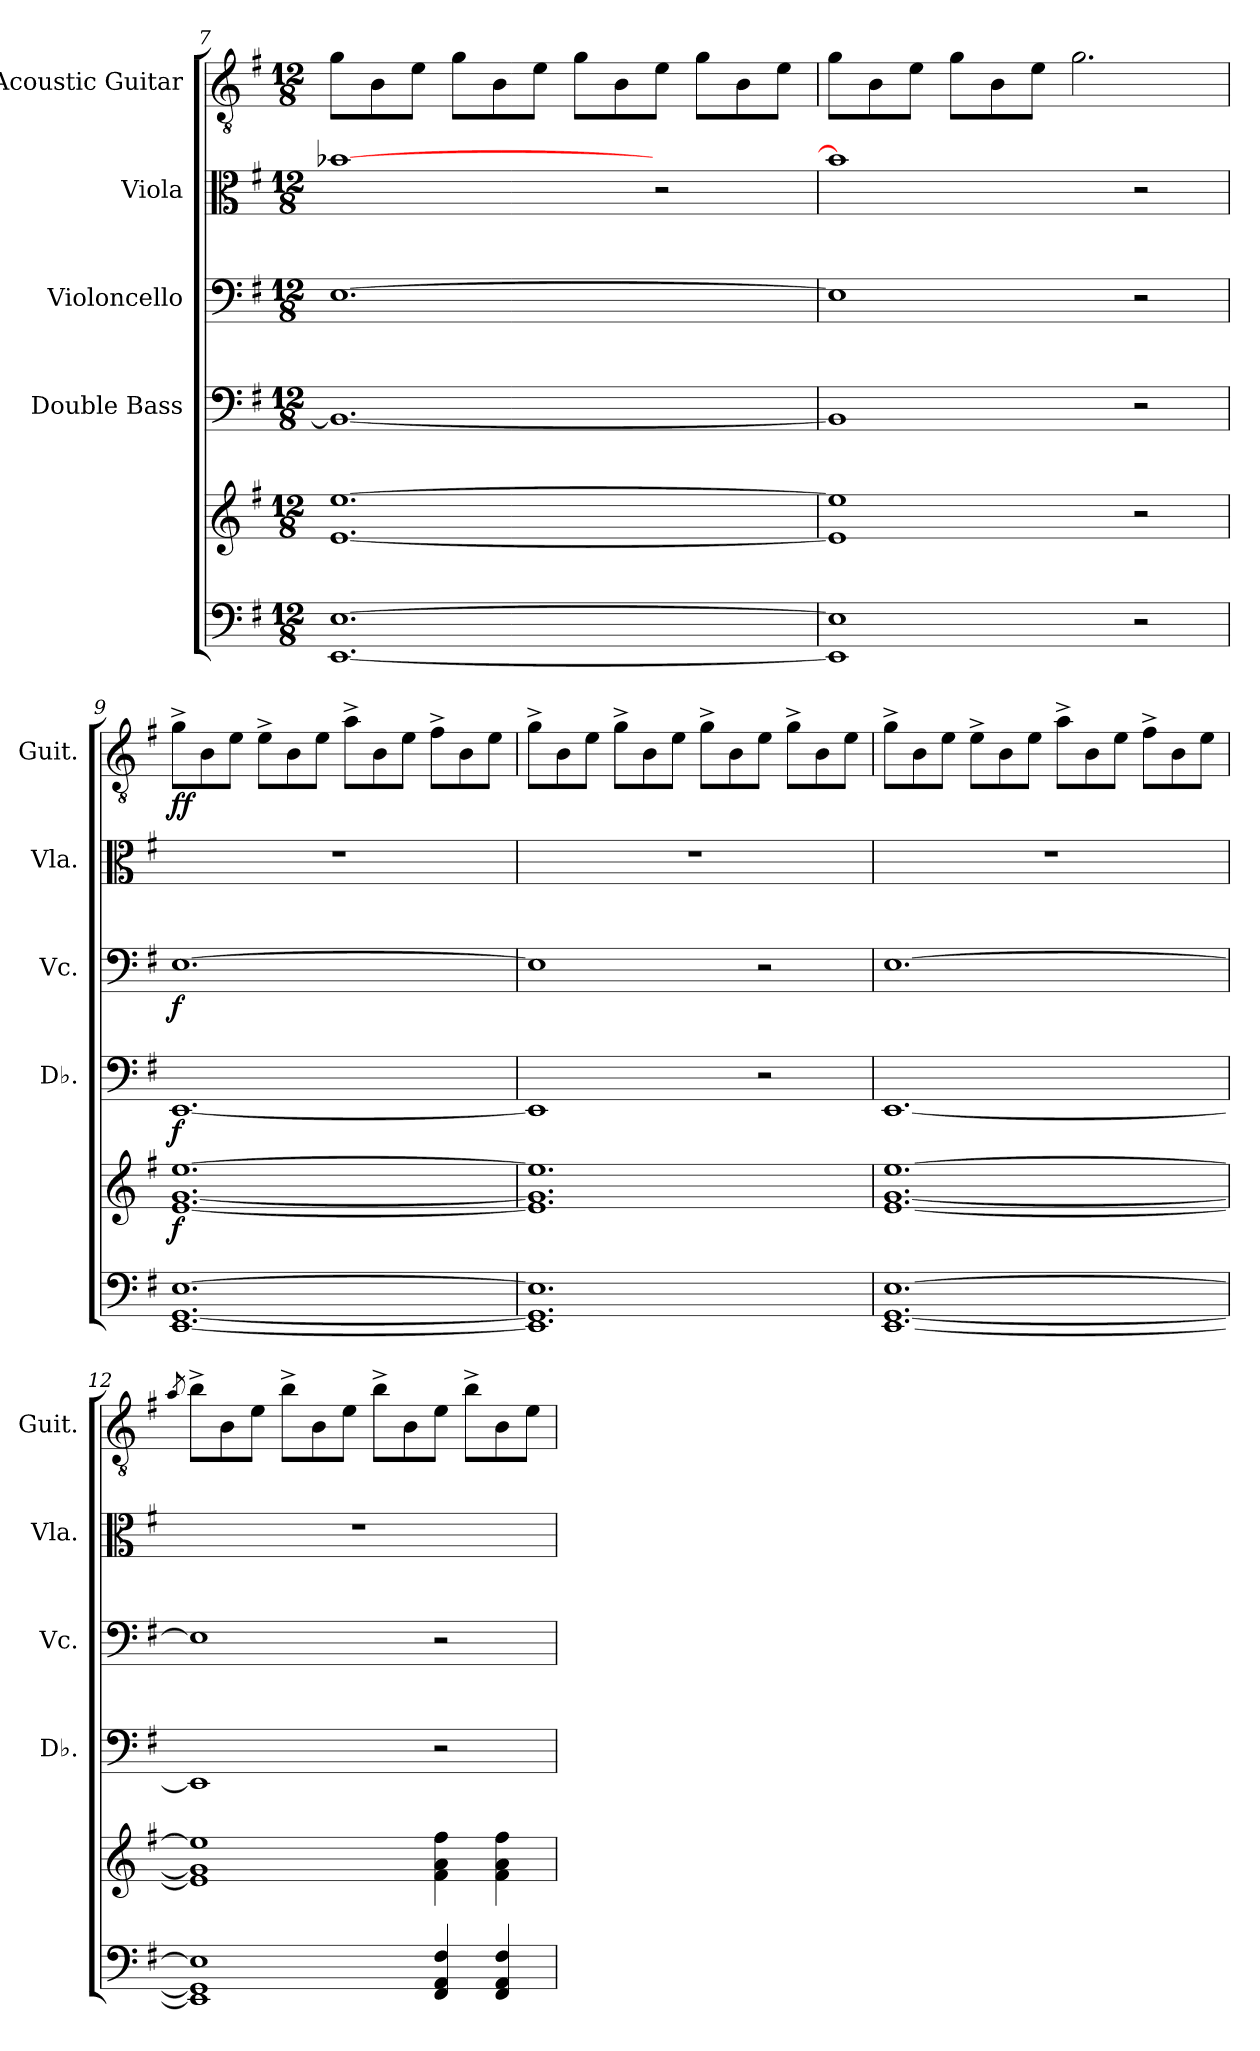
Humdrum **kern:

**kern	**kern	**dynam	**kern	**dynam	**kern	**dynam	**kern	**kern	**dynam
*part5	*part5	*part5	*part4	*part4	*part3	*part3	*part2	*part1	*part1
*staff6	*staff5	*staff5/6	*staff4	*staff4	*staff3	*staff3	*staff2	*staff1	*staff1
*	*	*	*I"Double Bass	*	*I"Violoncello	*	*I"Viola	*I"Acoustic Guitar	*
*	*	*	*I'Db.	*	*I'Vc.	*	*I'Vla.	*I'Guit.	*
*clefF4	*clefG2	*	*clefF4	*	*clefF4	*	*clefC3	*clefGv2	*
*	*	*	*ITrd7c12	*	*	*	*	*	*
*k[f#]	*k[f#]	*	*k[f#]	*	*k[f#]	*	*k[f#]	*k[f#]	*
*M12/8	*M12/8	*	*M12/8	*	*M12/8	*	*M12/8	*M12/8	*
=7	=7	=7	=7	=7	=7	=7	=7	=7	=7
[1.EE [1.E	[1.e [1.ee	.	1.BBB_	.	[1.E	.	[1b-X	8g\L	.
.	.	.	.	.	.	.	.	8B\	.
.	.	.	.	.	.	.	.	8e\J	.
.	.	.	.	.	.	.	.	8g\L	.
.	.	.	.	.	.	.	.	8B\	.
.	.	.	.	.	.	.	.	8e\J	.
.	.	.	.	.	.	.	.	8g\L	.
.	.	.	.	.	.	.	.	8B\	.
.	.	.	.	.	.	.	2r	8e\J	.
.	.	.	.	.	.	.	.	8g\L	.
.	.	.	.	.	.	.	.	8B\	.
.	.	.	.	.	.	.	.	8e\J	.
=8	=8	=8	=8	=8	=8	=8	=8	=8	=8
1EE] 1E]	1e] 1ee]	.	1BBB]	.	1E]	.	1b-]	8g\L	.
.	.	.	.	.	.	.	.	8B\	.
.	.	.	.	.	.	.	.	8e\J	.
.	.	.	.	.	.	.	.	8g\L	.
.	.	.	.	.	.	.	.	8B\	.
.	.	.	.	.	.	.	.	8e\J	.
.	.	.	.	.	.	.	.	2.g\	.
2r	2r	.	2r	.	2r	.	2r	.	.
!!LO:LB:g=z
=9	=9	=9	=9	=9	=9	=9	=9	=9	=9
!	!	!LO:DY:b	!	!LO:DY:b	!	!LO:DY:b	!	!	!LO:DY:b
[1.EE [1.GG [1.E	[1.e [1.g [1.ee	f	[1.EEE	f	[1.E	f	1.r	8g^\L	ff
.	.	.	.	.	.	.	.	8B\	.
.	.	.	.	.	.	.	.	8e\J	.
.	.	.	.	.	.	.	.	8e^\L	.
.	.	.	.	.	.	.	.	8B\	.
.	.	.	.	.	.	.	.	8e\J	.
.	.	.	.	.	.	.	.	8a^\L	.
.	.	.	.	.	.	.	.	8B\	.
.	.	.	.	.	.	.	.	8e\J	.
.	.	.	.	.	.	.	.	8f#^\L	.
.	.	.	.	.	.	.	.	8B\	.
.	.	.	.	.	.	.	.	8e\J	.
=10	=10	=10	=10	=10	=10	=10	=10	=10	=10
1.EE] 1.GG] 1.E]	1.e] 1.g] 1.ee]	.	1EEE]	.	1E]	.	1.r	8g^\L	.
.	.	.	.	.	.	.	.	8B\	.
.	.	.	.	.	.	.	.	8e\J	.
.	.	.	.	.	.	.	.	8g^\L	.
.	.	.	.	.	.	.	.	8B\	.
.	.	.	.	.	.	.	.	8e\J	.
.	.	.	.	.	.	.	.	8g^\L	.
.	.	.	.	.	.	.	.	8B\	.
.	.	.	2r	.	2r	.	.	8e\J	.
.	.	.	.	.	.	.	.	8g^\L	.
.	.	.	.	.	.	.	.	8B\	.
.	.	.	.	.	.	.	.	8e\J	.
=11	=11	=11	=11	=11	=11	=11	=11	=11	=11
[1.EE [1.GG [1.E	[1.e [1.g [1.ee	.	[1.EEE	.	[1.E	.	1.r	8g^\L	.
.	.	.	.	.	.	.	.	8B\	.
.	.	.	.	.	.	.	.	8e\J	.
.	.	.	.	.	.	.	.	8e^\L	.
.	.	.	.	.	.	.	.	8B\	.
.	.	.	.	.	.	.	.	8e\J	.
.	.	.	.	.	.	.	.	8a^\L	.
.	.	.	.	.	.	.	.	8B\	.
.	.	.	.	.	.	.	.	8e\J	.
.	.	.	.	.	.	.	.	8f#^\L	.
.	.	.	.	.	.	.	.	8B\	.
.	.	.	.	.	.	.	.	8e\J	.
!!LO:PB:g=z
=12	=12	=12	=12	=12	=12	=12	=12	=12	=12
.	.	.	.	.	.	.	.	8qa/	.
1EE] 1GG] 1E]	1e] 1g] 1ee]	.	1EEE]	.	1E]	.	1.r	8b^\L	.
.	.	.	.	.	.	.	.	8B\	.
.	.	.	.	.	.	.	.	8e\J	.
.	.	.	.	.	.	.	.	8b^\L	.
.	.	.	.	.	.	.	.	8B\	.
.	.	.	.	.	.	.	.	8e\J	.
.	.	.	.	.	.	.	.	8b^\L	.
.	.	.	.	.	.	.	.	8B\	.
4FF#/ 4AA/ 4F#/	4f#\ 4a\ 4ff#\	.	2r	.	2r	.	.	8e\J	.
.	.	.	.	.	.	.	.	8b^\L	.
4FF#/ 4AA/ 4F#/	4f#\ 4a\ 4ff#\	.	.	.	.	.	.	8B\	.
.	.	.	.	.	.	.	.	8e\J	.
=	=	=	=	=	=	=	=	=	=
*-	*-	*-	*-	*-	*-	*-	*-	*-	*-
